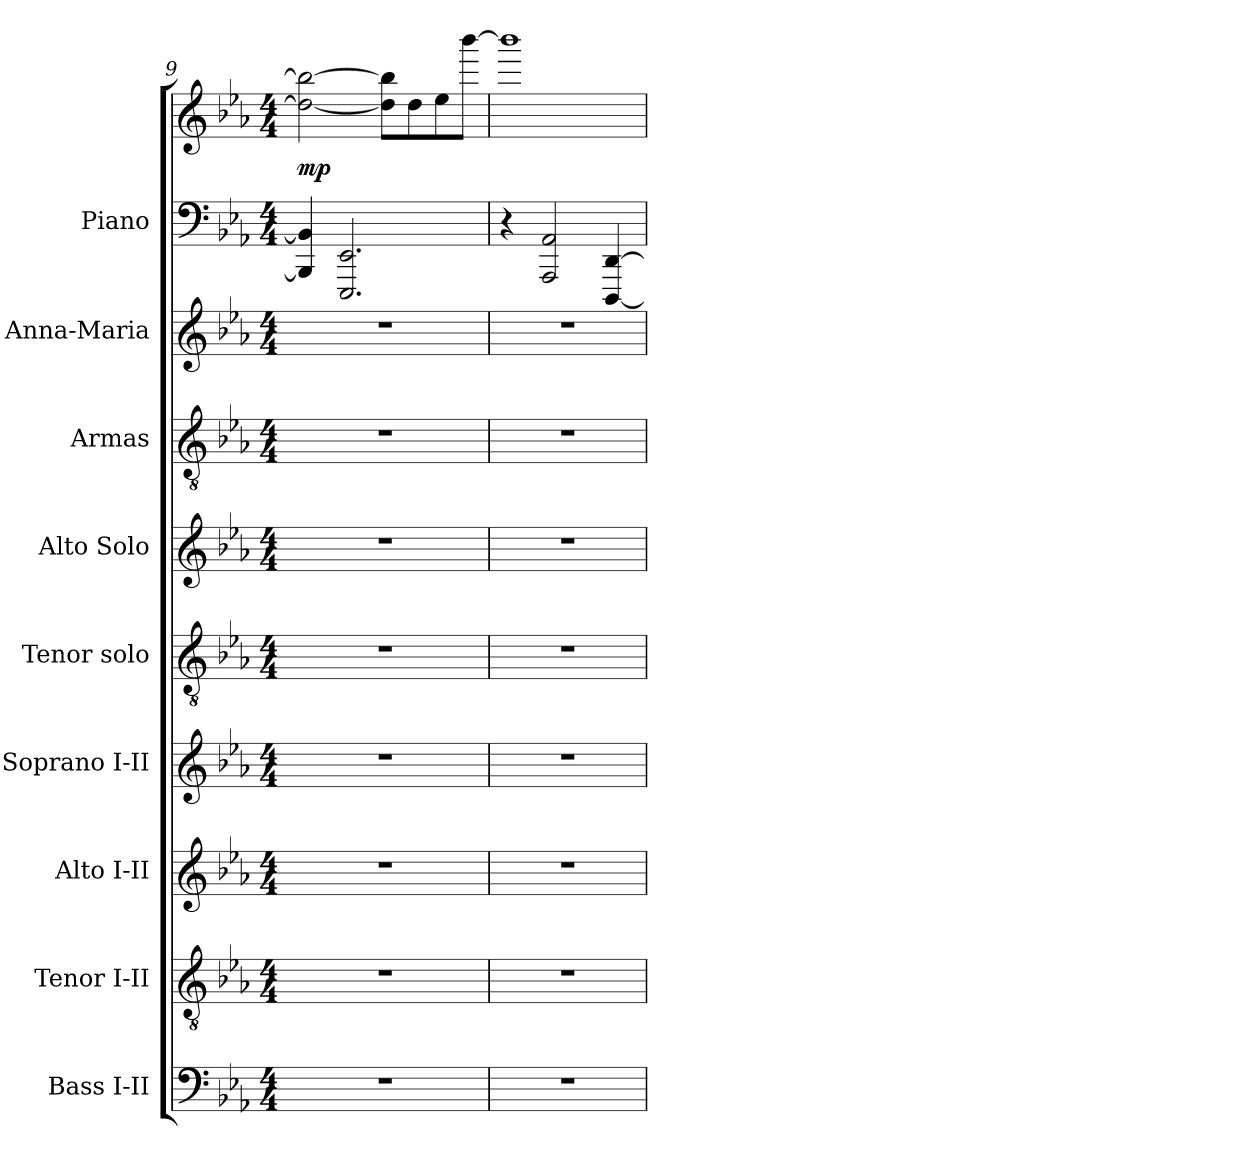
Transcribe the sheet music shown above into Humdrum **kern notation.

**kern	**kern	**kern	**kern	**kern	**kern	**kern	**kern	**kern	**kern	**dynam
*part9	*part8	*part7	*part6	*part5	*part4	*part3	*part2	*part1	*part1	*part1
*staff10	*staff9	*staff8	*staff7	*staff6	*staff5	*staff4	*staff3	*staff2	*staff1	*staff1/2
*I"Bass I-II	*I"Tenor I-II	*I"Alto I-II	*I"Soprano I-II	*I"Tenor solo	*I"Alto Solo	*I"Armas	*I"Anna-Maria	*I"Piano	*	*
*I'B.	*I'T.	*I'A.	*I'S.	*I'T. Solo	*I'A. Solo	*I'Armas	*I'A-M	*I'Pno.	*	*
*clefF4	*clefGv2	*clefG2	*clefG2	*clefGv2	*clefG2	*clefGv2	*clefG2	*clefF4	*clefG2	*
*	*ITrd7c12	*	*	*ITrd7c12	*	*ITrd7c12	*	*	*	*
*k[b-e-a-]	*k[b-e-a-]	*k[b-e-a-]	*k[b-e-a-]	*k[b-e-a-]	*k[b-e-a-]	*k[b-e-a-]	*k[b-e-a-]	*k[b-e-a-]	*k[b-e-a-]	*
*E-:	*E-:	*E-:	*E-:	*E-:	*E-:	*E-:	*E-:	*E-:	*E-:	*
*M4/4	*M4/4	*M4/4	*M4/4	*M4/4	*M4/4	*M4/4	*M4/4	*M4/4	*M4/4	*
=9	=9	=9	=9	=9	=9	=9	=9	=9	=9	=9
1r	1r	1r	1r	1r	1r	1r	1r	4BBB-i/] 4BB-i]	2ddi\_< 2bb-i_>	mp
.	.	.	.	.	.	.	.	2.EEE-i/ 2.EE-i	.	.
.	.	.	.	.	.	.	.	.	8ddi\] 8bb-i]L	.
.	.	.	.	.	.	.	.	.	8ddi\	.
.	.	.	.	.	.	.	.	.	8ee-i\	.
.	.	.	.	.	.	.	.	.	[>8bbb-i\J	.
=10	=10	=10	=10	=10	=10	=10	=10	=10	=10	=10
1r	1r	1r	1r	1r	1r	1r	1r	4r	1bbb-i]	.
.	.	.	.	.	.	.	.	2AAA-i/ 2AA-i	.	.
.	.	.	.	.	.	.	.	[<4DDDi/ [>4DDi	.	.
=	=	=	=	=	=	=	=	=	=	=
*-	*-	*-	*-	*-	*-	*-	*-	*-	*-	*-
